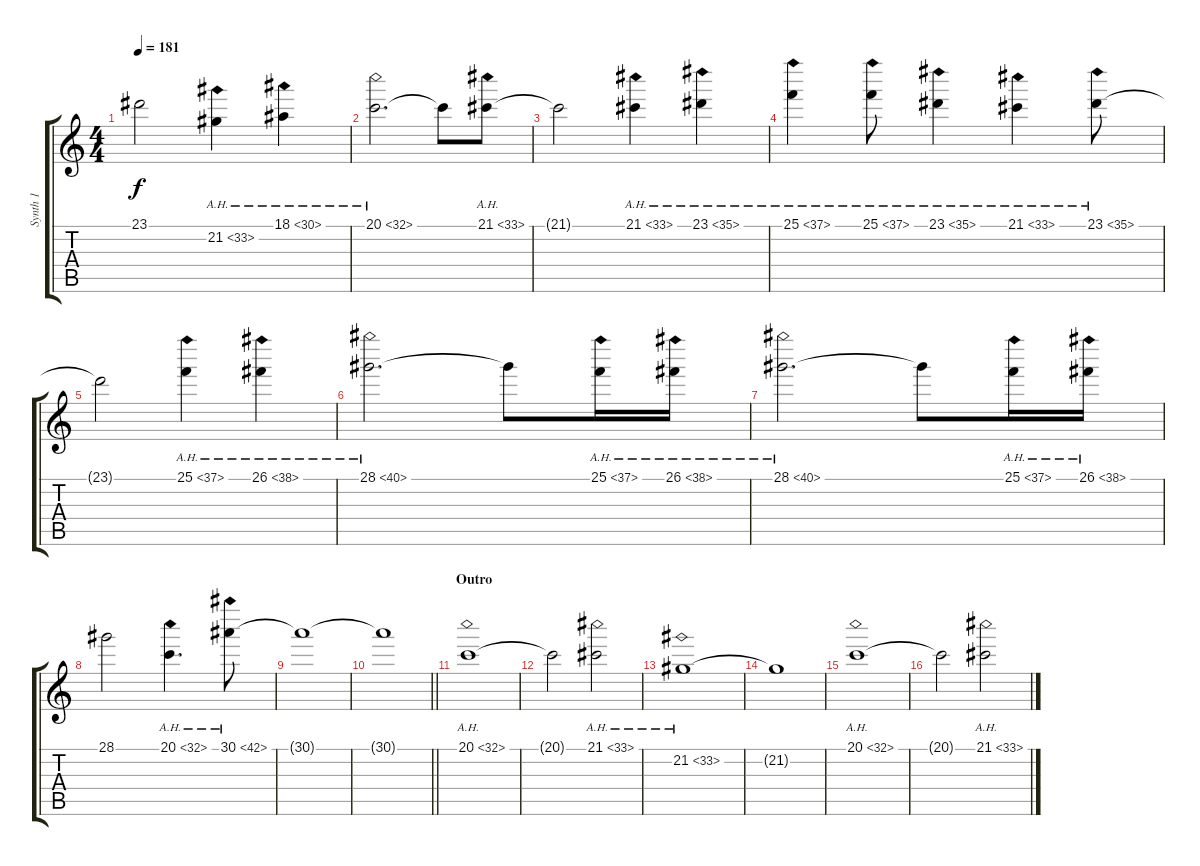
\track ("Synth 1" "Synth 1") {instrument stringensemble1}
\staff {score tabs}
\tuning (E4 B3 G3 D3 A2 E2) {hide}
\ts (4 4)
\tempo 181
\clef g2
\ks c
23.1{t}.2{dy f} 21.2{ah 12}.4 18.1{ah 12}.4 |
20.1{ah 12}.2{d} 20.1{t}.8 21.1{ah 12}.8 |
21.1{t}.2 21.1{ah 12}.4 23.1{ah 12}.4 |
25.1{ah 12}.4 25.1{ah 12}.8 23.1{ah 12}.4 21.1{ah 12}.4 23.1{ah 12}.8 |
23.1{t}.2 25.1{ah 12}.4 26.1{ah 12}.4 |
28.1{ah 12}.2{d} 28.1{t}.8 25.1{ah 12}.16 26.1{ah 12}.16 |
28.1{ah 12}.2{d} 28.1{t}.8 25.1{ah 12}.16 26.1{ah 12}.16 |
28.1.2 20.1{ah 12}.4{d} 30.1{ah 12}.8 |
30.1{t}.1 |
\barLineRight lightlight
30.1{t}.1 |
\section ("" "Outro")
20.1{ah 12}.1 |
20.1{t}.2 21.1{ah 12}.2 |
21.2{ah 12}.1 |
21.2{t}.1 |
20.1{ah 12}.1 |
20.1{t}.2 21.1{ah 12}.2
